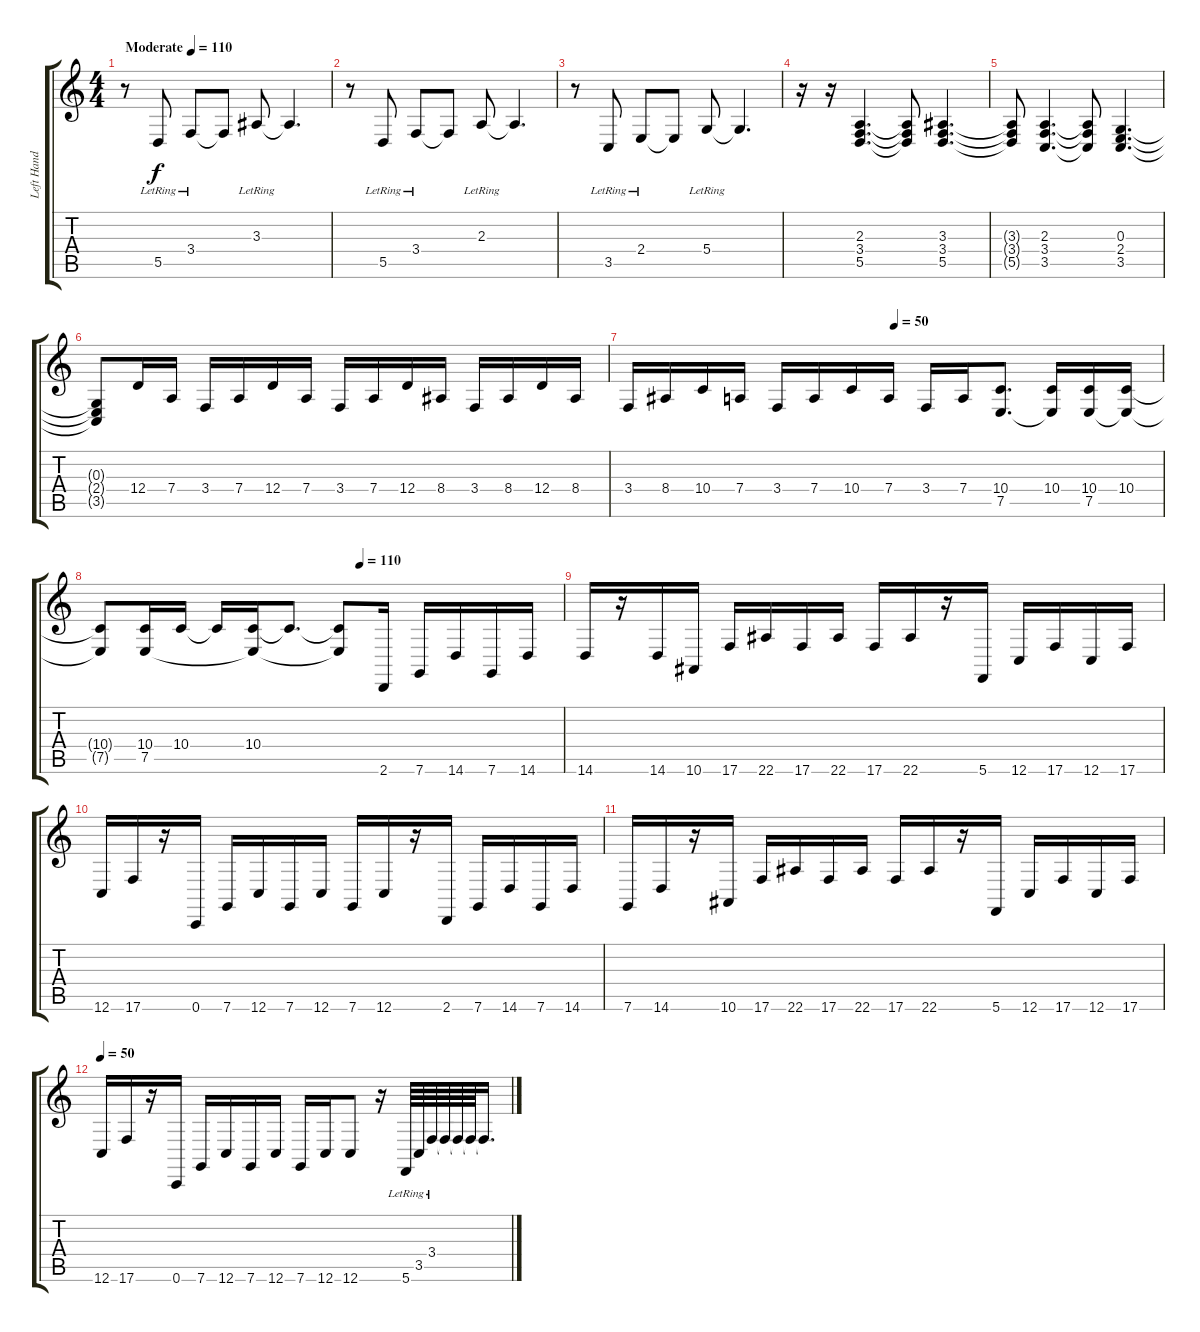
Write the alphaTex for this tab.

\track ("Left Hand" "Left Hand") {instrument acousticgrandpiano}
\staff {score tabs}
\tuning (E4 B3 G3 D3 A2 C2) {hide}
\ts (4 4)
\tempo (110 "Moderate")
\clef g2
\ks c
r.8{dy f instrument acousticgrandpiano} 5.5{lr}.8 3.4{lr}.8 3.4{t}.8 3.3{lr}.8 3.3{t}.4{d} |
r.8 5.5{lr}.8 3.4{lr}.8 3.4{t}.8 2.3{lr}.8 2.3{t}.4{d} |
r.8 3.5{lr}.8 2.4{lr}.8 2.4{t}.8 5.4{lr}.8 5.4{t}.4{d} |
r.16 r.16 (2.3 3.4 5.5).4{d} (2.3{t} 3.4{t} 5.5{t}).8 (3.3 3.4 5.5).4{d} |
(3.3{t} 3.4{t} 5.5{t}).8 (2.3 3.4 3.5).4{d} (2.3{t} 3.4{t} 3.5{t}).8 (0.3 2.4 3.5).4{d} |
(0.3{t} 2.4{t} 3.5{t}).8 12.4.16 7.4.16 3.4.16 7.4.16 12.4.16 7.4.16 3.4.16 7.4.16 12.4.16 8.4.16 3.4.16 8.4.16 12.4.16 8.4.16 |
\tempo (50 0.5)
3.4.16 8.4.16 10.4.16 7.4.16 3.4.16 7.4.16 10.4.16 7.4.16 3.4.16 7.4.16 (10.4 7.5).8{d} (10.4 7.5{t}).16 (10.4 7.5).16 (10.4 7.5{t}).16 |
\tempo (110 0.5625)
(10.4{t} 7.5{t}).8 (10.4 7.5).16 10.4.16 10.4{t}.16 (10.4 7.5{t}).16 10.4{t}.8{d} (10.4{t} 7.5{t}).8 2.6.16 7.6.16 14.6.16 7.6.16 14.6.16 |
14.6.16 r.16 14.6.16 10.6.16 17.6.16 22.6.16 17.6.16 22.6.16 17.6.16 22.6.16 r.16 5.6.16 12.6.16 17.6.16 12.6.16 17.6.16 |
12.6.16 17.6.16 r.16 0.6.16 7.6.16 12.6.16 7.6.16 12.6.16 7.6.16 12.6.16 r.16 2.6.16 7.6.16 14.6.16 7.6.16 14.6.16 |
7.6.16 14.6.16 r.16 10.6.16 17.6.16 22.6.16 17.6.16 22.6.16 17.6.16 22.6.16 r.16 5.6.16 12.6.16 17.6.16 12.6.16 17.6.16 |
\tempo 50
12.6.16 17.6.16 r.16 0.6.16 7.6.16 12.6.16 7.6.16 12.6.16 7.6.16 12.6.16 12.6.8 r.16 5.6{lr}.64 3.5{lr}.64 3.4{lr}.64 3.4{t}.64 3.4{t}.64 3.4{t}.64 3.4{t}.16{d}
